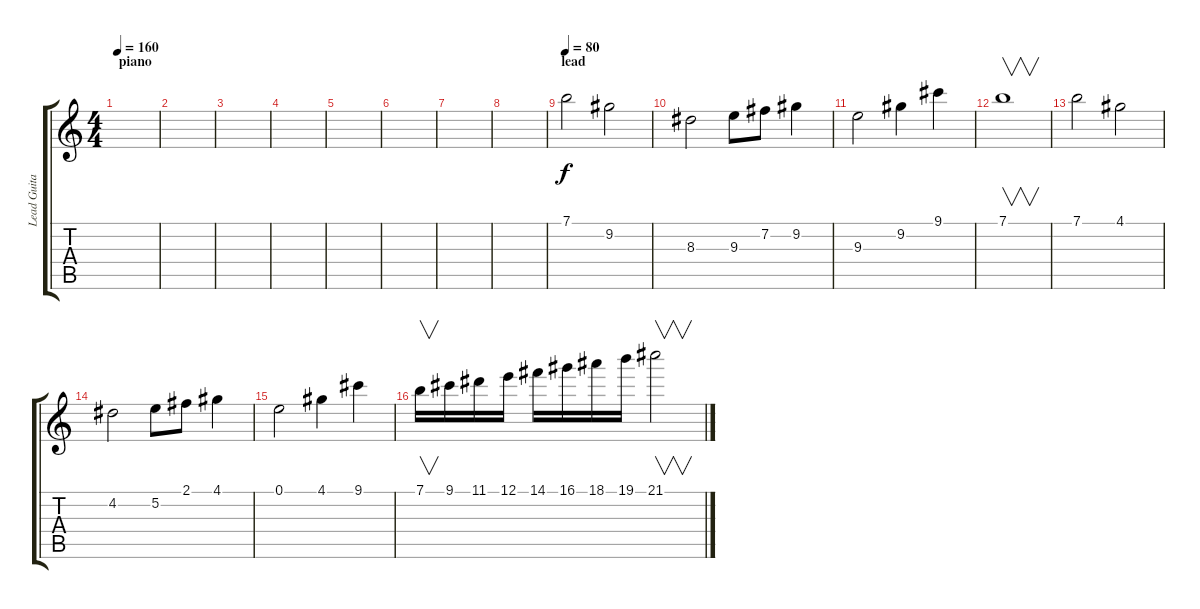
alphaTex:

\track ("Lead Guitar Harmonies" "Lead Guita") {instrument distortionguitar}
\staff {score tabs}
\tuning (E4 B3 G3 D3 A2 E2) {hide}
\ts (4 4)
\section ("" "piano")
\tempo 160
\clef g2
\ks c
|
|
|
|
|
|
|
|
\section ("" "lead")
\tempo 80
7.1.2 9.2.2 |
8.3.2 9.3.8 7.2.8 9.2.4 |
9.3.2 9.2.4 9.1.4 |
7.1.1{v} |
7.1.2 4.1.2 |
4.2.2 5.2.8 2.1.8 4.1.4 |
0.1.2 4.1.4 9.1.4 |
7.1.16{v} 9.1.16 11.1.16 12.1.16 14.1.16 16.1.16 18.1.16 19.1.16 21.1.2{v}
